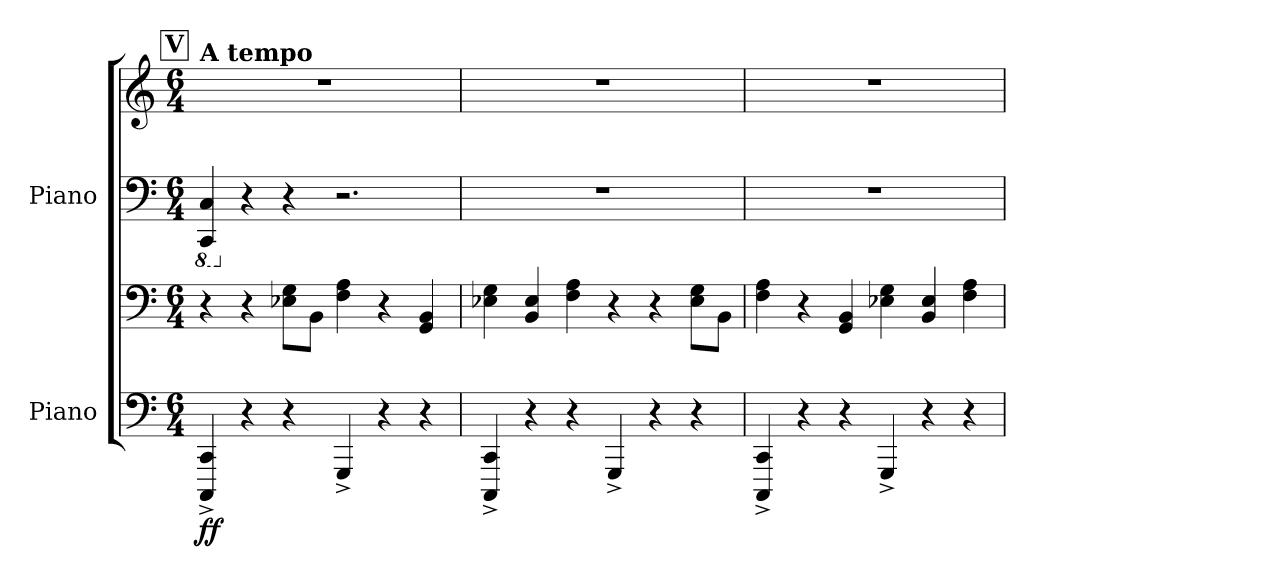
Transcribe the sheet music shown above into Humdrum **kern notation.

**kern	**kern	**dynam	**kern	**kern
*part2	*part2	*part2	*part1	*part1
*staff4	*staff3	*staff3/4	*staff2	*staff1
*I"Piano	*	*	*I"Piano	*
*I'Pno.	*	*	*I'Pno.	*
*clefF4	*clefF4	*	*clefF4	*clefG2
*k[]	*k[]	*	*k[]	*k[]
*M6/4	*M6/4	*	*M6/4	*M6/4
*	*	*	*8ba	*
!!LO:REH:place=s1:a:B:fs=14:t=V
=130	=130	=130	=130	=130
!	!	!	!	!LO:TX:a:B:t=A tempo
!	!	!LO:DY:b=2	!	!
4CCC/^ 4CC/^	4r	ff	4CCC/ 4CC/	1.r
*	*	*	*X8ba	*
4r	4r	.	4r	.
4r	8E-X\ 8G\L	.	4r	.
.	8BB\J	.	.	.
4GGG^/	4F\ 4A\	.	2.r	.
4r	4r	.	.	.
4r	4GG/ 4BB/	.	.	.
=131	=131	=131	=131	=131
4CCC/^ 4CC/^	4E-X\ 4G\	.	1.r	1.r
4r	4BB/ 4E-/	.	.	.
4r	4F\ 4A\	.	.	.
4GGG^/	4r	.	.	.
4r	4r	.	.	.
4r	8E-\ 8G\L	.	.	.
.	8BB\J	.	.	.
=132	=132	=132	=132	=132
4CCC/^ 4CC/^	4F\ 4A\	.	1.r	1.r
4r	4r	.	.	.
4r	4GG/ 4BB/	.	.	.
4GGG^/	4E-X\ 4G\	.	.	.
4r	4BB/ 4E-/	.	.	.
4r	4F\ 4A\	.	.	.
=	=	=	=	=
*-	*-	*-	*-	*-
